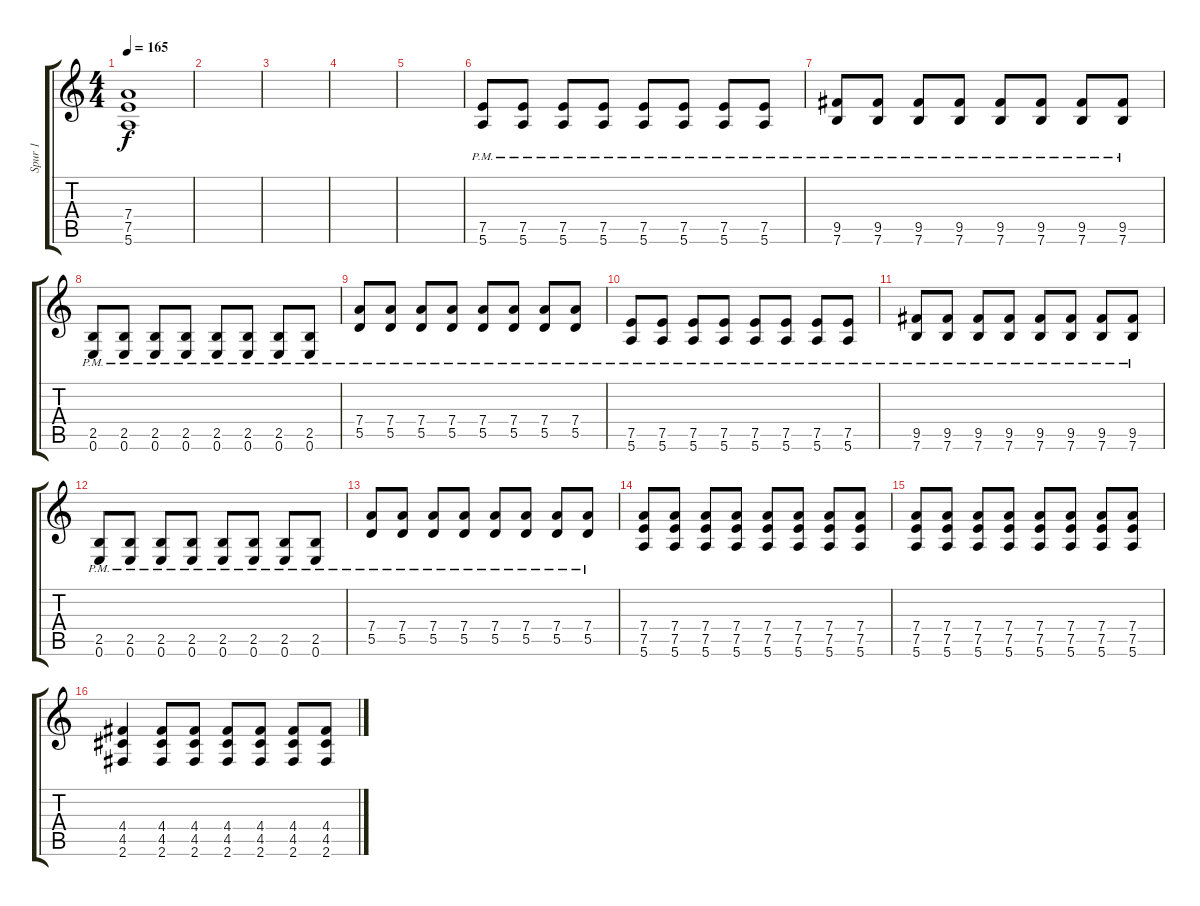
\track ("Spur 1" "Spur 1") {instrument distortionguitar}
\staff {score tabs}
\tuning (E4 B3 G3 D3 A2 E2) {hide}
\ts (4 4)
\tempo 165
\clef g2
\ks c
(7.4{t} 7.5{t} 5.6{t}).1{dy f} |
|
|
|
|
(7.5{pm} 5.6{pm}).8 (7.5{pm} 5.6{pm}).8 (7.5{pm} 5.6{pm}).8 (7.5{pm} 5.6{pm}).8 (7.5{pm} 5.6{pm}).8 (7.5{pm} 5.6{pm}).8 (7.5{pm} 5.6{pm}).8 (7.5{pm} 5.6{pm}).8 |
(9.5{pm} 7.6{pm}).8 (9.5{pm} 7.6{pm}).8 (9.5{pm} 7.6{pm}).8 (9.5{pm} 7.6{pm}).8 (9.5{pm} 7.6{pm}).8 (9.5{pm} 7.6{pm}).8 (9.5{pm} 7.6{pm}).8 (9.5{pm} 7.6{pm}).8 |
(2.5{pm} 0.6{pm}).8 (2.5{pm} 0.6{pm}).8 (2.5{pm} 0.6{pm}).8 (2.5{pm} 0.6{pm}).8 (2.5{pm} 0.6{pm}).8 (2.5{pm} 0.6{pm}).8 (2.5{pm} 0.6{pm}).8 (2.5{pm} 0.6{pm}).8 |
(7.4{pm} 5.5{pm}).8 (7.4{pm} 5.5{pm}).8 (7.4{pm} 5.5{pm}).8 (7.4{pm} 5.5{pm}).8 (7.4{pm} 5.5{pm}).8 (7.4{pm} 5.5{pm}).8 (7.4{pm} 5.5{pm}).8 (7.4{pm} 5.5{pm}).8 |
(7.5{pm} 5.6{pm}).8 (7.5{pm} 5.6{pm}).8 (7.5{pm} 5.6{pm}).8 (7.5{pm} 5.6{pm}).8 (7.5{pm} 5.6{pm}).8 (7.5{pm} 5.6{pm}).8 (7.5{pm} 5.6{pm}).8 (7.5{pm} 5.6{pm}).8 |
(9.5{pm} 7.6{pm}).8 (9.5{pm} 7.6{pm}).8 (9.5{pm} 7.6{pm}).8 (9.5{pm} 7.6{pm}).8 (9.5{pm} 7.6{pm}).8 (9.5{pm} 7.6{pm}).8 (9.5{pm} 7.6{pm}).8 (9.5{pm} 7.6{pm}).8 |
(2.5{pm} 0.6{pm}).8 (2.5{pm} 0.6{pm}).8 (2.5{pm} 0.6{pm}).8 (2.5{pm} 0.6{pm}).8 (2.5{pm} 0.6{pm}).8 (2.5{pm} 0.6{pm}).8 (2.5{pm} 0.6{pm}).8 (2.5{pm} 0.6{pm}).8 |
(7.4{pm} 5.5{pm}).8 (7.4{pm} 5.5{pm}).8 (7.4{pm} 5.5{pm}).8 (7.4{pm} 5.5{pm}).8 (7.4{pm} 5.5{pm}).8 (7.4{pm} 5.5{pm}).8 (7.4{pm} 5.5{pm}).8 (7.4{pm} 5.5{pm}).8 |
(7.4 7.5 5.6).8 (7.4 7.5 5.6).8 (7.4 7.5 5.6).8 (7.4 7.5 5.6).8 (7.4 7.5 5.6).8 (7.4 7.5 5.6).8 (7.4 7.5 5.6).8 (7.4 7.5 5.6).8 |
(7.4 7.5 5.6).8 (7.4 7.5 5.6).8 (7.4 7.5 5.6).8 (7.4 7.5 5.6).8 (7.4 7.5 5.6).8 (7.4 7.5 5.6).8 (7.4 7.5 5.6).8 (7.4 7.5 5.6).8 |
(4.4 4.5 2.6).4 (4.4 4.5 2.6).8 (4.4 4.5 2.6).8 (4.4 4.5 2.6).8 (4.4 4.5 2.6).8 (4.4 4.5 2.6).8 (4.4 4.5 2.6).8
